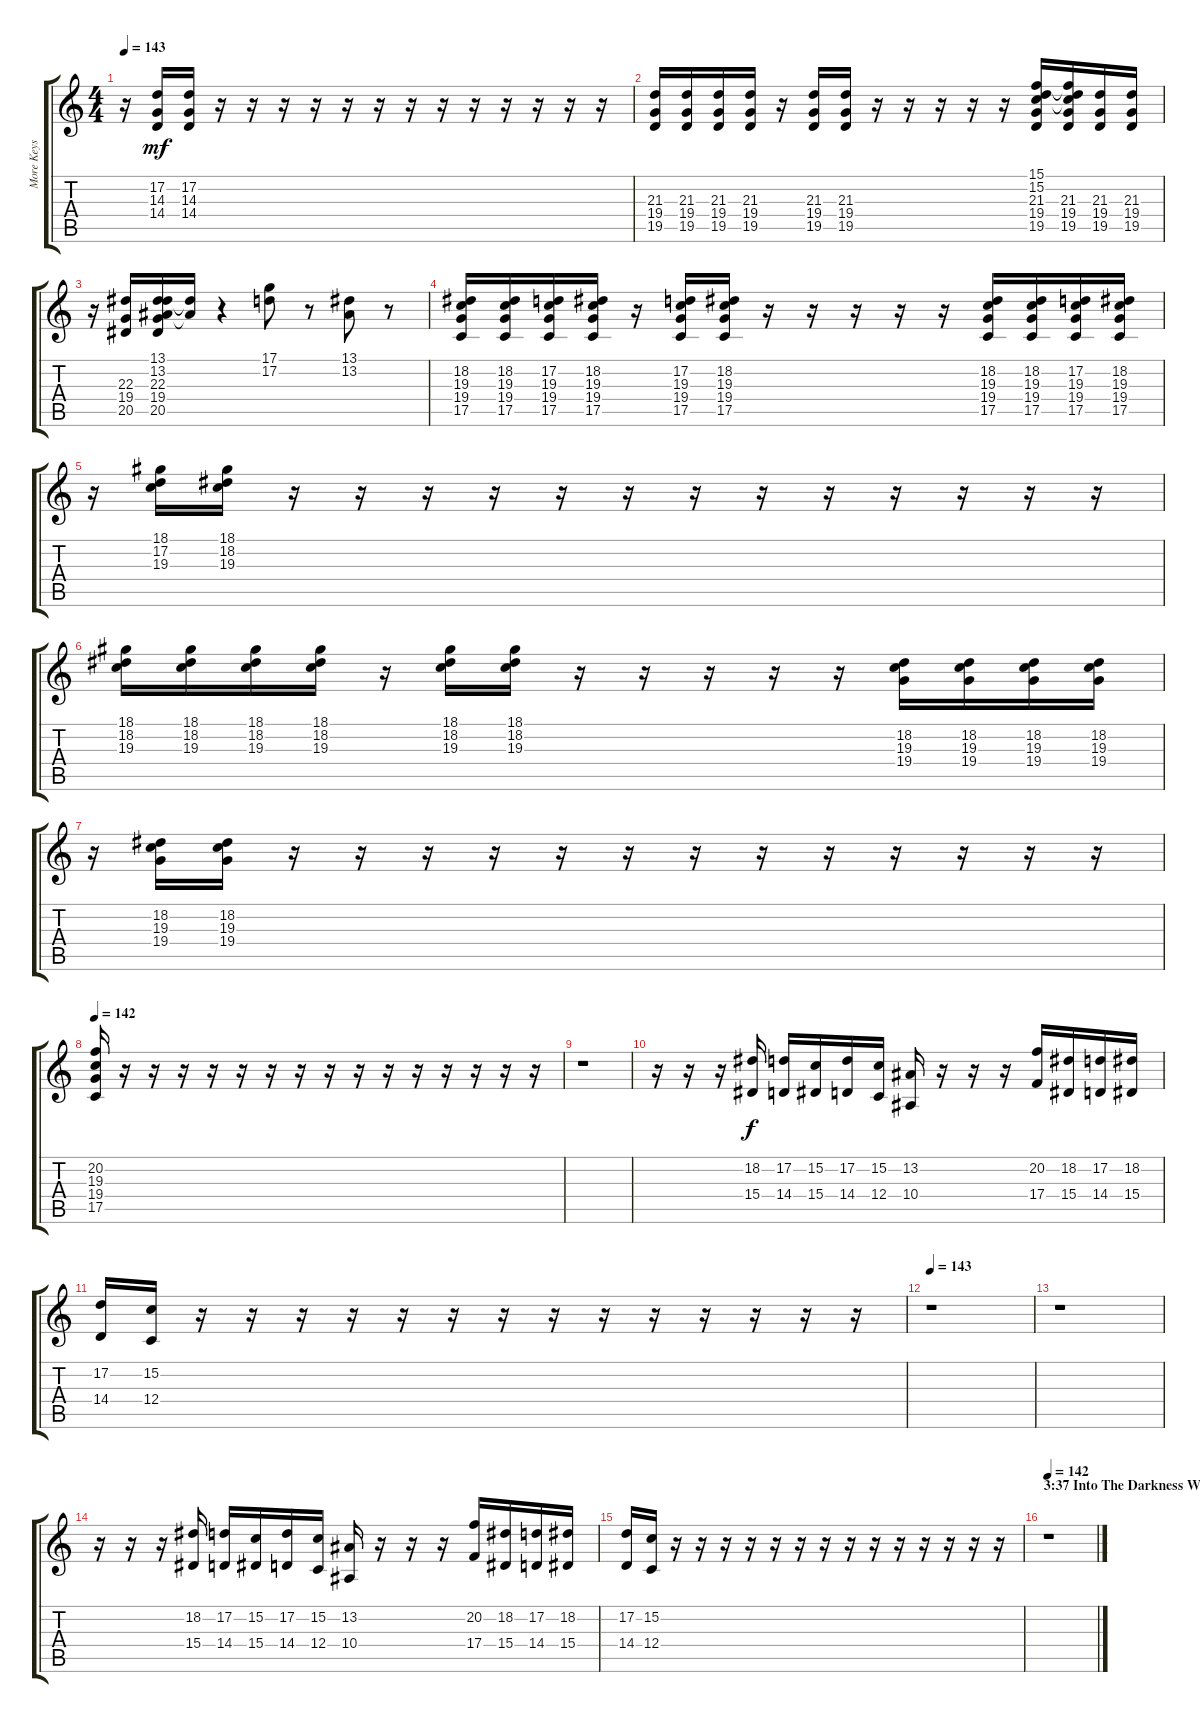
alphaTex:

\track ("More Keys" "More Keys") {instrument stringensemble1}
\staff {score tabs}
\tuning (D4 A3 F3 C3 G2 C2) {hide}
\ts (4 4)
\tempo 143
\clef g2
\ks c
r.16{dy mf} (17.2 14.3 14.4).16 (17.2 14.3 14.4).16 r.16 r.16 r.16 r.16 r.16 r.16 r.16 r.16 r.16 r.16 r.16 r.16 r.16 |
(21.3 19.4 19.5).16 (21.3 19.4 19.5).16 (21.3 19.4 19.5).16 (21.3 19.4 19.5).16 r.16 (21.3 19.4 19.5).16 (21.3 19.4 19.5).16 r.16 r.16 r.16 r.16 r.16 (15.1 15.2 21.3 19.4 19.5).16 (15.1{t} 15.2{t} 21.3 19.4 19.5).16 (21.3 19.4 19.5).16 (21.3 19.4 19.5).16 |
r.16 (22.3 19.4 20.5).16 (13.1 13.2 22.3 19.4 20.5).16 (13.1{t} 13.2{t}).16 r.4 (17.1 17.2).8 r.8 (13.1 13.2).8 r.8 |
(18.2 19.3 19.4 17.5).16 (18.2 19.3 19.4 17.5).16 (17.2 19.3 19.4 17.5).16 (18.2 19.3 19.4 17.5).16 r.16 (17.2 19.3 19.4 17.5).16 (18.2 19.3 19.4 17.5).16 r.16 r.16 r.16 r.16 r.16 (18.2 19.3 19.4 17.5).16 (18.2 19.3 19.4 17.5).16 (17.2 19.3 19.4 17.5).16 (18.2 19.3 19.4 17.5).16 |
r.16 (18.1 17.2 19.3).16 (18.1 18.2 19.3).16 r.16 r.16 r.16 r.16 r.16 r.16 r.16 r.16 r.16 r.16 r.16 r.16 r.16 |
(18.1 18.2 19.3).16 (18.1 18.2 19.3).16 (18.1 18.2 19.3).16 (18.1 18.2 19.3).16 r.16 (18.1 18.2 19.3).16 (18.1 18.2 19.3).16 r.16 r.16 r.16 r.16 r.16 (18.2 19.3 19.4).16 (18.2 19.3 19.4).16 (18.2 19.3 19.4).16 (18.2 19.3 19.4).16 |
r.16 (18.2 19.3 19.4).16 (18.2 19.3 19.4).16 r.16 r.16 r.16 r.16 r.16 r.16 r.16 r.16 r.16 r.16 r.16 r.16 r.16 |
\tempo 142
(20.2 19.3 19.4 17.5).16 r.16 r.16 r.16 r.16 r.16 r.16 r.16 r.16 r.16 r.16 r.16 r.16 r.16 r.16 r.16 |
r.1 |
r.16 r.16 r.16 (18.2 15.4).16{dy f} (17.2 14.4).16 (15.2 15.4).16 (17.2 14.4).16 (15.2 12.4).16 (13.2 10.4).16 r.16 r.16 r.16 (20.2 17.4).16 (18.2 15.4).16 (17.2 14.4).16 (18.2 15.4).16 |
(17.2 14.4).16 (15.2 12.4).16 r.16 r.16 r.16 r.16 r.16 r.16 r.16 r.16 r.16 r.16 r.16 r.16 r.16 r.16 |
\tempo 143
r.1 |
r.1 |
r.16 r.16 r.16 (18.2 15.4).16 (17.2 14.4).16 (15.2 15.4).16 (17.2 14.4).16 (15.2 12.4).16 (13.2 10.4).16 r.16 r.16 r.16 (20.2 17.4).16 (18.2 15.4).16 (17.2 14.4).16 (18.2 15.4).16 |
(17.2 14.4).16 (15.2 12.4).16 r.16 r.16 r.16 r.16 r.16 r.16 r.16 r.16 r.16 r.16 r.16 r.16 r.16 r.16 |
\section ("" "3:37 Into The Darkness We Fly")
\tempo 142
r.1
